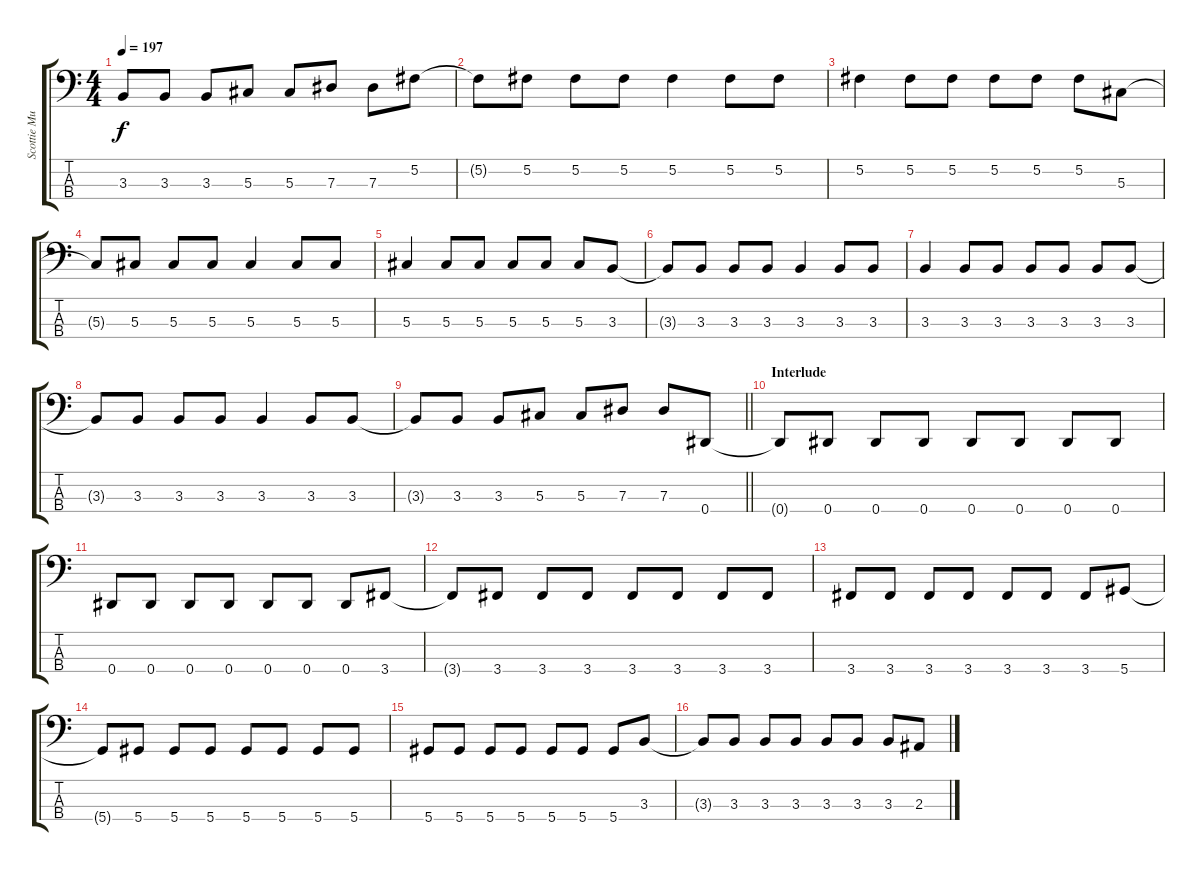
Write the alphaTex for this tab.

\track ("Scottie Murphy - Bass" "Scottie Mu") {instrument electricbasspick}
\staff {score tabs}
\tuning (Gb2 Db2 Ab1 Eb1) {hide}
\ts (4 4)
\tempo 197
\clef f4
\ks c
3.3{t}.8{dy f} 3.3.8 3.3.8 5.3.8 5.3.8 7.3.8 7.3.8 5.2.8 |
5.2{t}.8 5.2.8 5.2.8 5.2.8 5.2.4 5.2.8 5.2.8 |
5.2.4 5.2.8 5.2.8 5.2.8 5.2.8 5.2.8 5.3.8 |
5.3{t}.8 5.3.8 5.3.8 5.3.8 5.3.4 5.3.8 5.3.8 |
5.3.4 5.3.8 5.3.8 5.3.8 5.3.8 5.3.8 3.3.8 |
3.3{t}.8 3.3.8 3.3.8 3.3.8 3.3.4 3.3.8 3.3.8 |
3.3.4 3.3.8 3.3.8 3.3.8 3.3.8 3.3.8 3.3.8 |
3.3{t}.8 3.3.8 3.3.8 3.3.8 3.3.4 3.3.8 3.3.8 |
\barLineRight lightlight
3.3{t}.8 3.3.8 3.3.8 5.3.8 5.3.8 7.3.8 7.3.8 0.4.8 |
\section ("" "Interlude")
0.4{t}.8 0.4.8 0.4.8 0.4.8 0.4.8 0.4.8 0.4.8 0.4.8 |
0.4.8 0.4.8 0.4.8 0.4.8 0.4.8 0.4.8 0.4.8 3.4.8 |
3.4{t}.8 3.4.8 3.4.8 3.4.8 3.4.8 3.4.8 3.4.8 3.4.8 |
3.4.8 3.4.8 3.4.8 3.4.8 3.4.8 3.4.8 3.4.8 5.4.8 |
5.4{t}.8 5.4.8 5.4.8 5.4.8 5.4.8 5.4.8 5.4.8 5.4.8 |
5.4.8 5.4.8 5.4.8 5.4.8 5.4.8 5.4.8 5.4.8 3.3.8 |
3.3{t}.8 3.3.8 3.3.8 3.3.8 3.3.8 3.3.8 3.3.8 2.3.8
